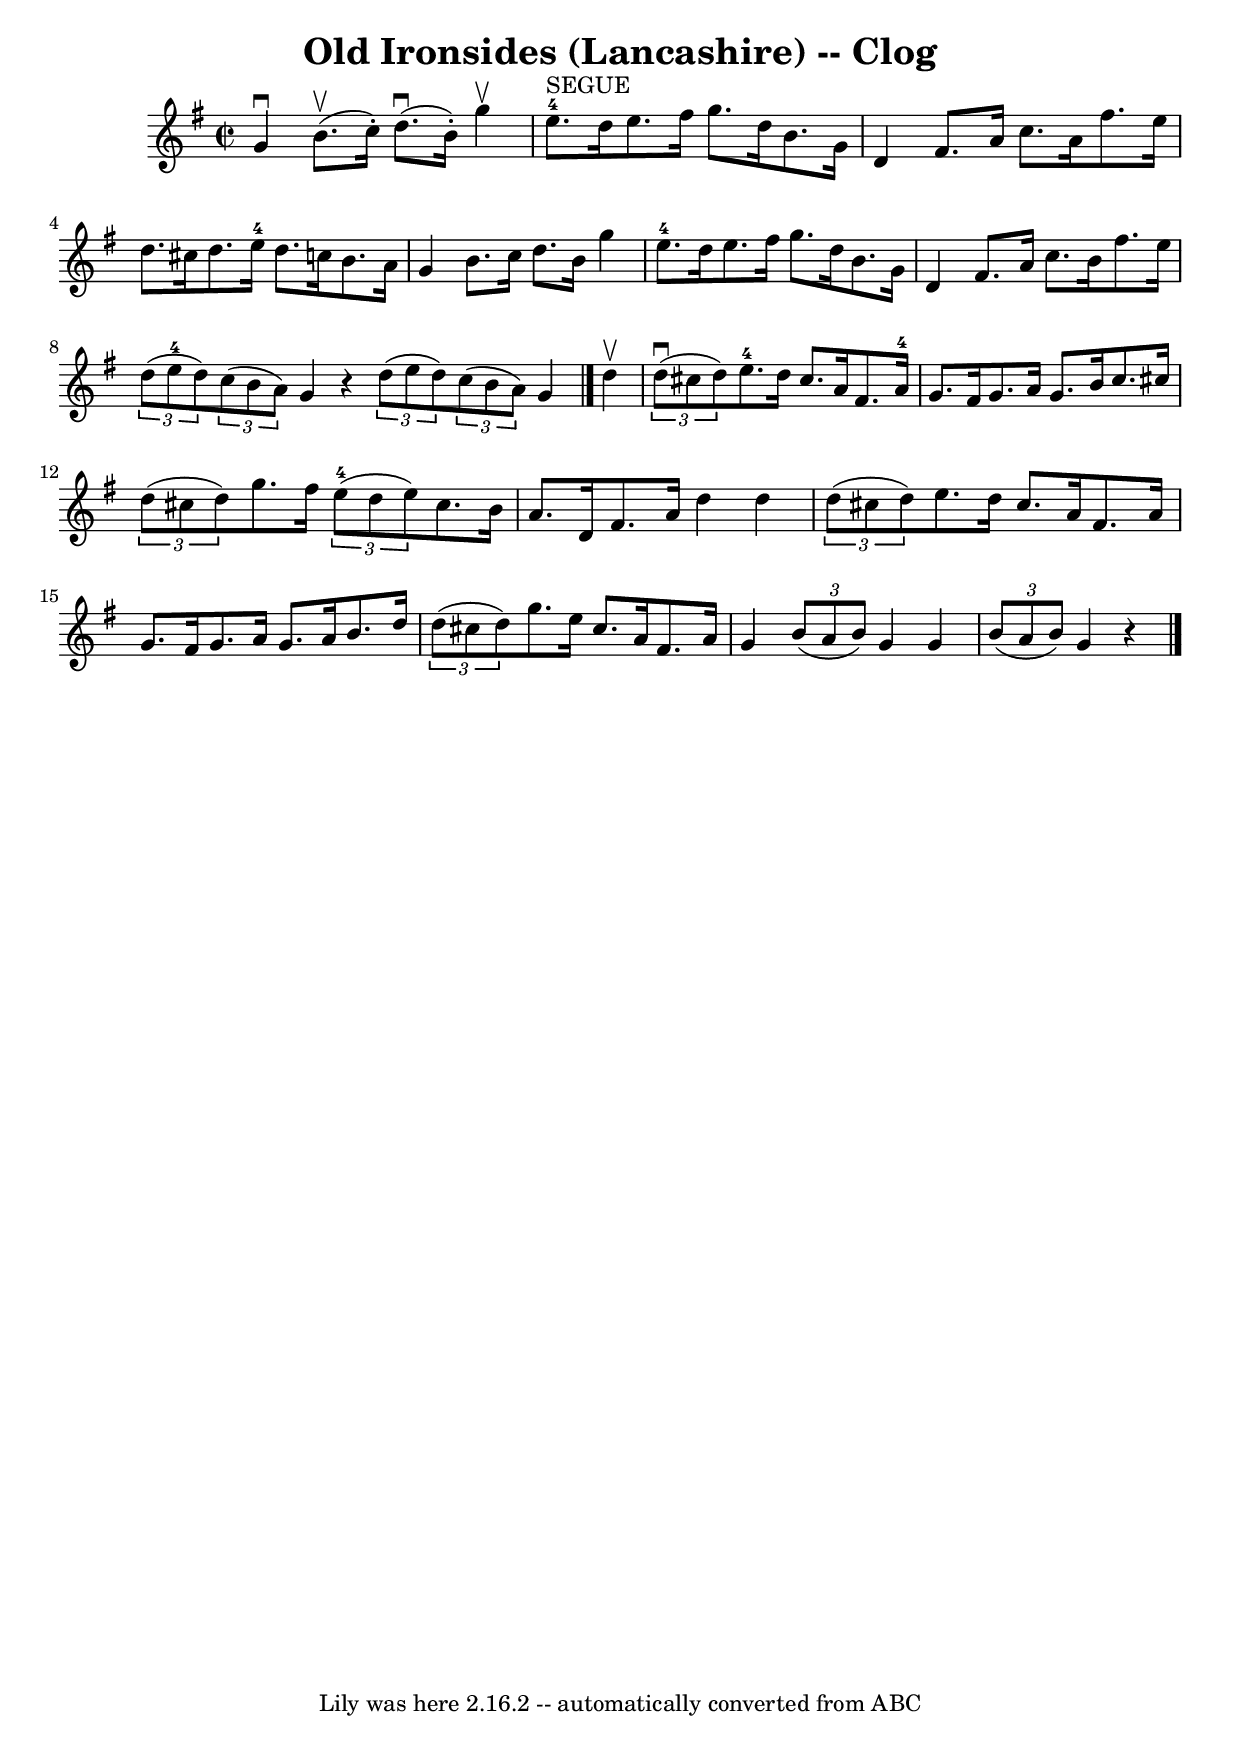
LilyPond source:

\version "2.7.40"
\include "Mammoth.ily"
\header {
	book = "Ryan's Mammoth Collection"
	crossRefNumber = "1"
	footnotes = "\\\\157 933"
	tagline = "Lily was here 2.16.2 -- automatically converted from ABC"
	title = "Old Ironsides (Lancashire) -- Clog"
}
voicedefault =  {
\set Score.defaultBarType = "empty"

\override Staff.TimeSignature #'style = #'C
 \time 2/2 \key g \major g'4^\downbow b'8.^\upbow(c''16 -.) d''8. 
^\downbow(b'16 -.) g''4^\upbow   |
 e''8.^"SEGUE"-4   
d''16 e''8. fis''16 g''8. d''16 b'8. g'16    |
 d'4 
 fis'8. a'16 c''8. a'16 fis''8. e''16    |
 d''8.    
cis''16 d''8. e''16-4 d''8. c''!16 b'8. a'16    |
    
 g'4 b'8. c''16 d''8. b'16 g''4    |
 e''8.-4   
d''16 e''8. fis''16 g''8. d''16 b'8. g'16    |
 d'4 
 fis'8. a'16 c''8. b'16 fis''8. e''16    |
   
\times 2/3 { d''8 (e''8-4 d''8) }   \times 2/3 { c''8 (b'8    
a'8) } g'4    r4   \bar ":|"   \times 2/3 { d''8 (e''8 d''8) }  
 \times 2/3 { c''8 (b'8 a'8) } g'4  \bar "|." d''4^\upbow 
|
     \times 2/3 { d''8^\downbow(cis''8 d''8) } e''8. 
-4 d''16 cis''8. a'16 fis'8. a'16-4   |
 g'8.    
fis'16 g'8. a'16 g'8. b'16 c''8. cis''16    |
     
\times 2/3 { d''8 (cis''8 d''8) } g''8. fis''16      
\times 2/3 { e''8-4(d''8 e''8) } cis''8. b'16    |
   
a'8. d'16 fis'8. a'16 d''4 d''4    |
     \times 2/3 {   
d''8 (cis''8 d''8) } e''8. d''16 cis''8. a'16 fis'8.    
a'16    |
 g'8. fis'16 g'8. a'16 g'8. a'16 b'8.    
d''16    |
     \times 2/3 { d''8 (cis''8 d''8) } g''8.    
e''16 cis''8. a'16 fis'8. a'16    |
 g'4    \times 2/3 {   
b'8 (a'8 b'8) } g'4  \bar ":|" g'4    \times 2/3 { b'8 (a'8   
 b'8) } g'4    r4   \bar "|."   
}

\score{
    <<

	\context Staff="default"
	{
	    \voicedefault 
	}

    >>
	\layout {
	}
	\midi {}
}
